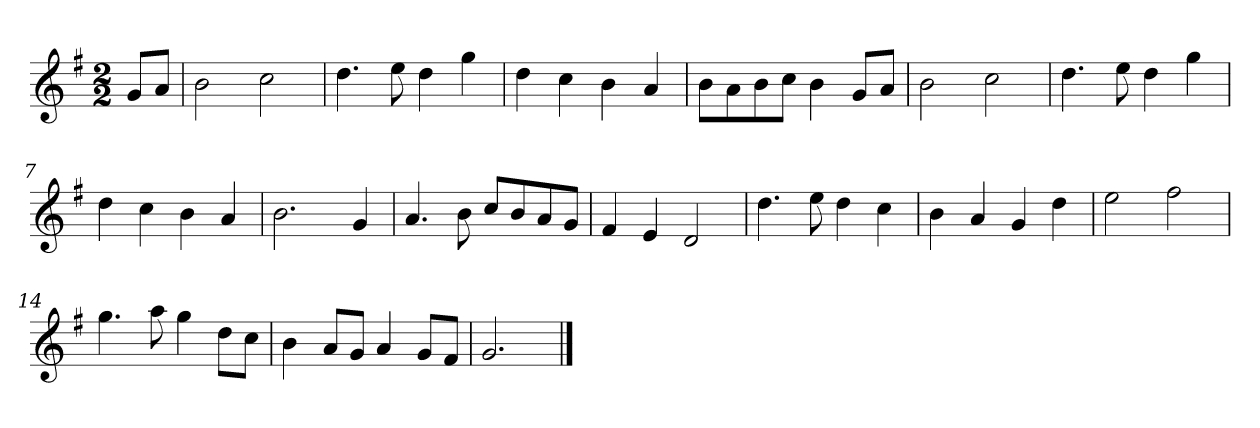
**kern
*part1
*staff1
*k[f#]
*M2/2
*MM120
=
8gL
8aJ
=1
2b
2cc
=2
4.dd
8ee
4dd
4gg
=3
4dd
4cc
4b
4a
=4
8bL
8a
8b
8ccJ
4b
8gL
8aJ
=5
2b
2cc
=6
4.dd
8ee
4dd
4gg
=7
4dd
4cc
4b
4a
=8
2.b
4g
=9
4.a
8b
8ccL
8b
8a
8gJ
=10
4f#
4e
2d
=11
4.dd
8ee
4dd
4cc
=12
4b
4a
4g
4dd
=13
2ee
2ff#
=14
4.gg
8aa
4gg
8ddL
8ccJ
=15
4b
8aL
8gJ
4a
8gL
8f#J
=16
2.g
==
*-
